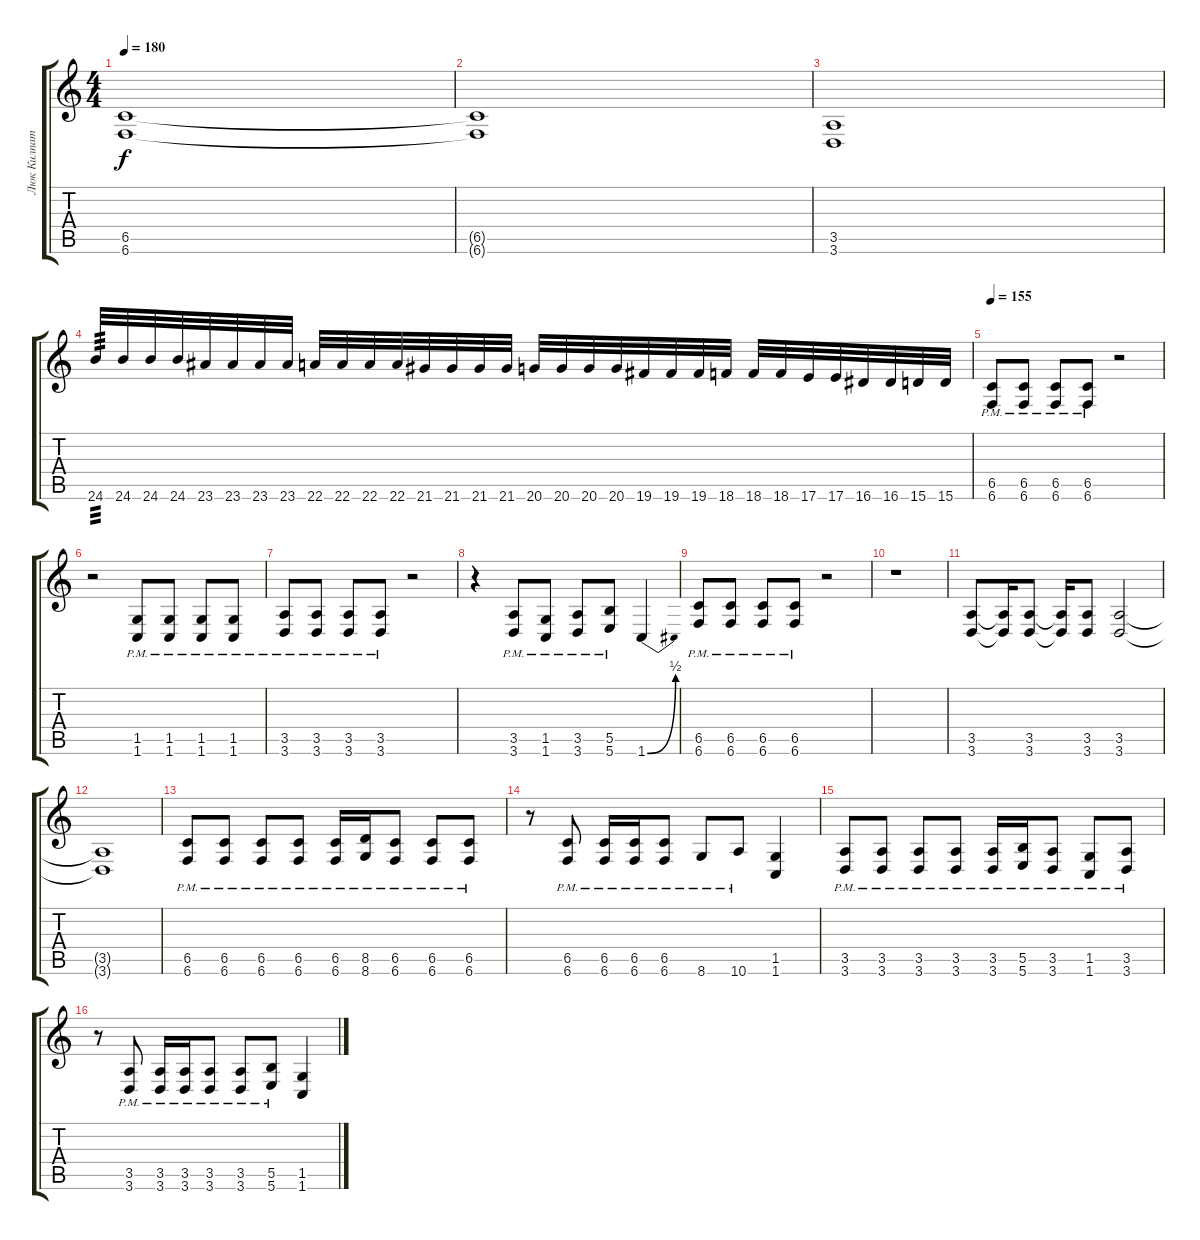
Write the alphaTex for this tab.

\track ("Люк Килпатрик (дабл гитар)" "Люк Килпат") {instrument overdrivenguitar}
\staff {score tabs}
\tuning (Db4 Ab3 E3 B2 Gb2 B1) {hide}
\ts (4 4)
\tempo 180
\clef g2
\ks c
(6.5 6.6).1{dy f} |
(6.5{t} 6.6{t}).1 |
(3.5 3.6).1 |
24.6.32{tp 3} 24.6.32 24.6.32 24.6.32 23.6.32 23.6.32 23.6.32 23.6.32 22.6.32 22.6.32 22.6.32 22.6.32 21.6.32 21.6.32 21.6.32 21.6.32 20.6.32 20.6.32 20.6.32 20.6.32 19.6.32 19.6.32 19.6.32 18.6.32 18.6.32 18.6.32 17.6.32 17.6.32 16.6.32 16.6.32 15.6.32 15.6.32 |
\tempo 155
(6.5{pm} 6.6{pm}).8 (6.5{pm} 6.6{pm}).8 (6.5{pm} 6.6{pm}).8 (6.5{pm} 6.6{pm}).8 r.2 |
r.2 (1.5{pm} 1.6{pm}).8 (1.5{pm} 1.6{pm}).8 (1.5{pm} 1.6{pm}).8 (1.5{pm} 1.6{pm}).8 |
(3.5{pm} 3.6{pm}).8 (3.5{pm} 3.6{pm}).8 (3.5{pm} 3.6{pm}).8 (3.5{pm} 3.6{pm}).8 r.2 |
r.4 (3.5{pm} 3.6{pm}).8 (1.5{pm} 1.6{pm}).8 (3.5{pm} 3.6{pm}).8 (5.5{pm} 5.6{pm}).8 1.6{be (bend 0 0 60 2)}.4 |
(6.5{pm} 6.6{pm}).8 (6.5{pm} 6.6{pm}).8 (6.5{pm} 6.6{pm}).8 (6.5{pm} 6.6{pm}).8 r.2 |
r.1 |
(3.5 3.6).8 (3.5{t} 3.6{t}).16 (3.5 3.6).8 (3.5{t} 3.6{t}).16 (3.5 3.6).8 (3.5 3.6).2 |
(3.5{t} 3.6{t}).1 |
(6.5{pm} 6.6{pm}).8 (6.5{pm} 6.6{pm}).8 (6.5{pm} 6.6{pm}).8 (6.5{pm} 6.6{pm}).8 (6.5{pm} 6.6{pm}).16 (8.5{pm} 8.6{pm}).16 (6.5{pm} 6.6{pm}).8 (6.5{pm} 6.6{pm}).8 (6.5{pm} 6.6{pm}).8 |
r.8 (6.5{pm} 6.6{pm}).8 (6.5{pm} 6.6{pm}).16 (6.5{pm} 6.6{pm}).16 (6.5{pm} 6.6{pm}).8 8.6{pm}.8 10.6{pm}.8 (1.5 1.6).4 |
(3.5{pm} 3.6{pm}).8 (3.5{pm} 3.6{pm}).8 (3.5{pm} 3.6{pm}).8 (3.5{pm} 3.6{pm}).8 (3.5{pm} 3.6{pm}).16 (5.5{pm} 5.6{pm}).16 (3.5{pm} 3.6{pm}).8 (1.5{pm} 1.6{pm}).8 (3.5{pm} 3.6{pm}).8 |
r.8 (3.5{pm} 3.6{pm}).8 (3.5{pm} 3.6{pm}).16 (3.5{pm} 3.6{pm}).16 (3.5{pm} 3.6{pm}).8 (3.5{pm} 3.6{pm}).8 (5.5{pm} 5.6{pm}).8 (1.5 1.6).4
